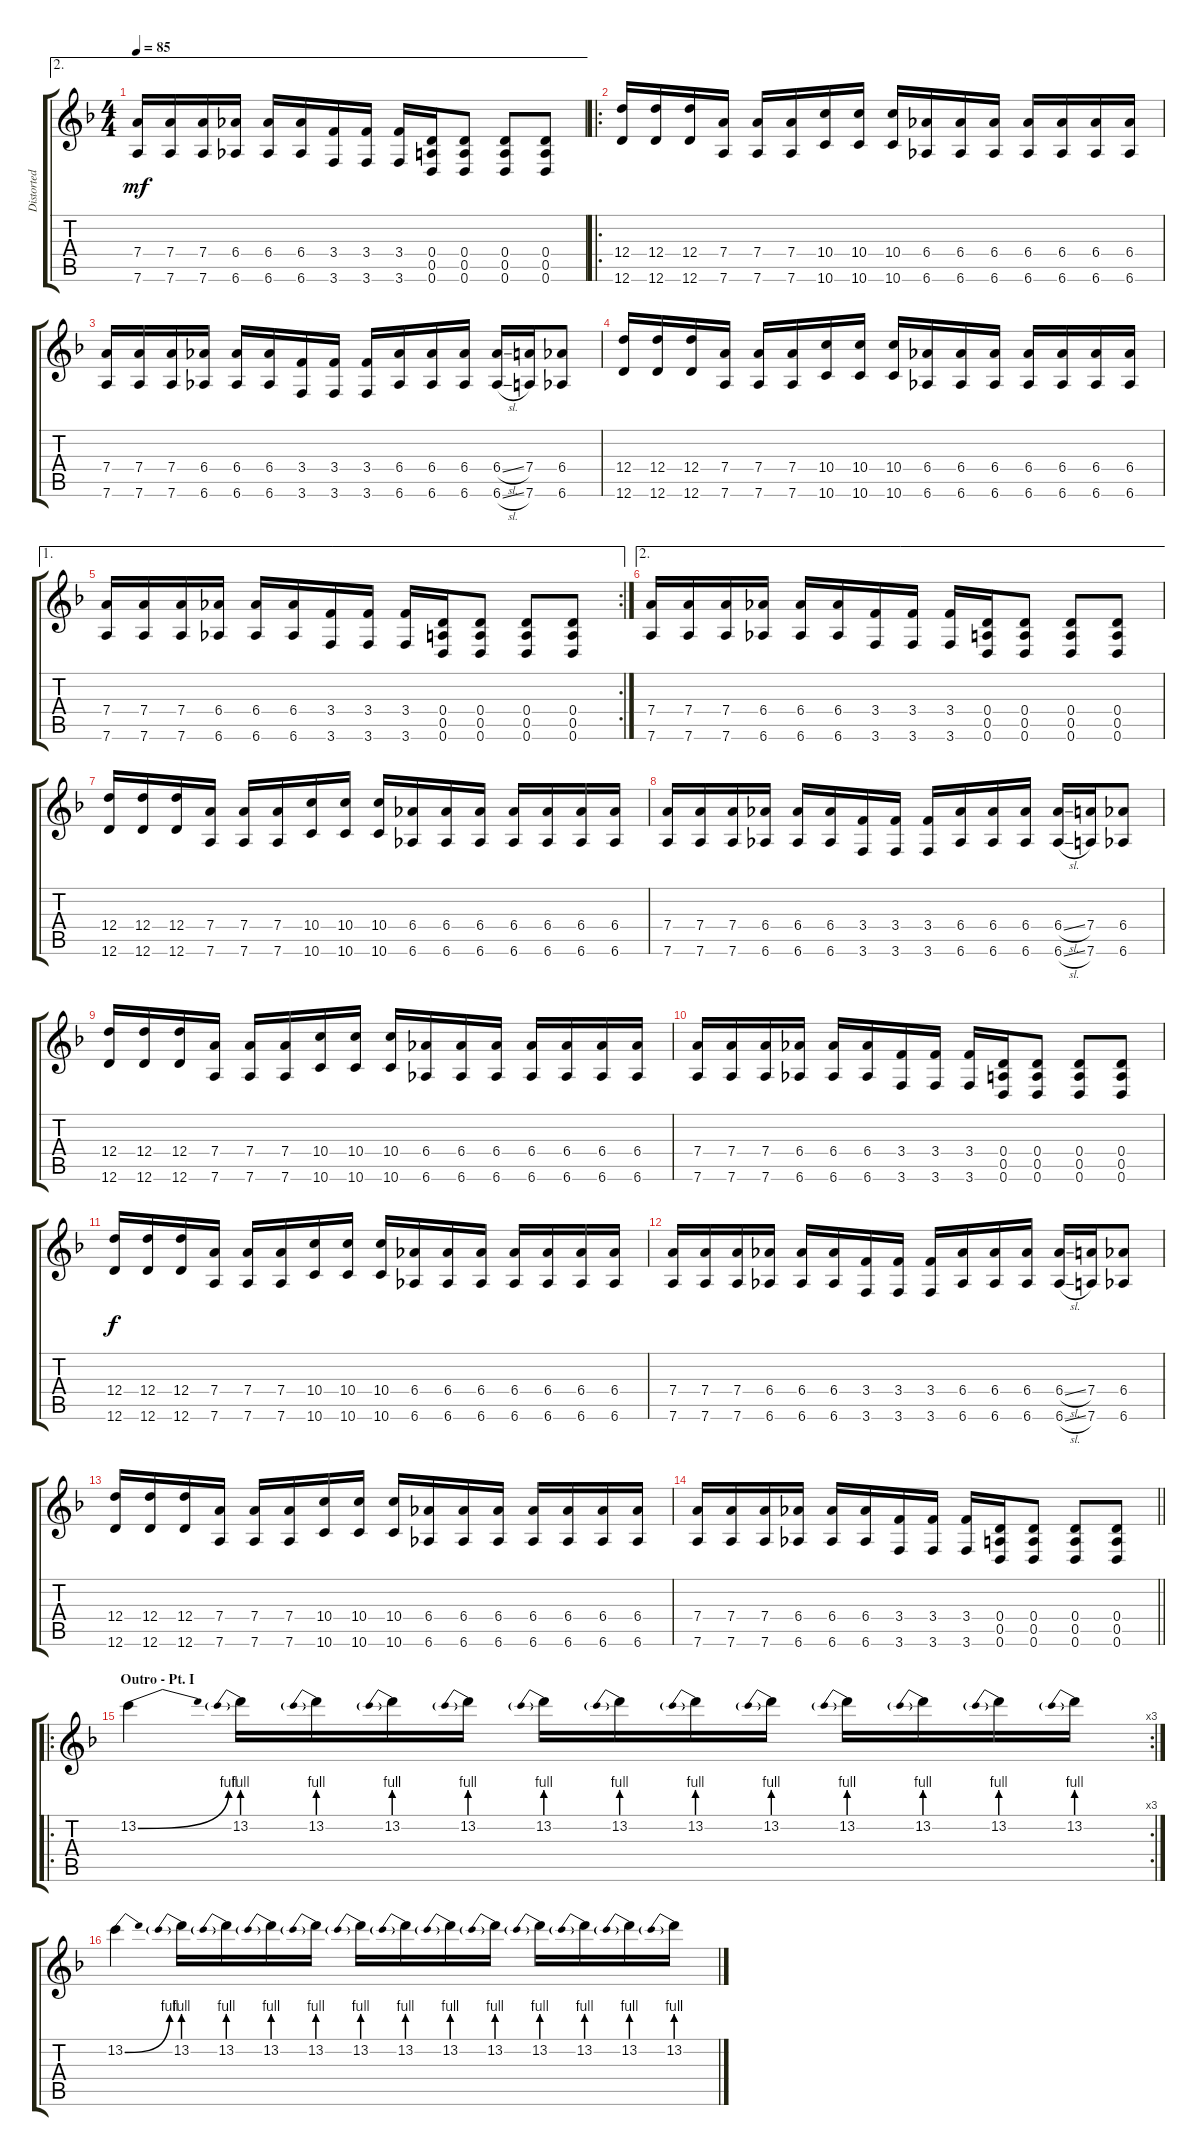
\track ("Distorted Guitar 1" "Distorted ") {instrument distortionguitar}
\staff {score tabs}
\tuning (E4 B3 G3 D3 A2 D2) {hide}
\ae 2
\ts (4 4)
\tempo 85
\clef g2
\ks f
(7.4 7.6).16{dy mf} (7.4 7.6).16 (7.4 7.6).16 (6.4 6.6).16 (6.4 6.6).16 (6.4 6.6).16 (3.4 3.6).16 (3.4 3.6).16 (3.4 3.6).16 (0.4 0.5 0.6).16 (0.4 0.5 0.6).8 (0.4 0.5 0.6).8 (0.4 0.5 0.6).8 |
\ro
(12.4 12.6).16 (12.4 12.6).16 (12.4 12.6).16 (7.4 7.6).16 (7.4 7.6).16 (7.4 7.6).16 (10.4 10.6).16 (10.4 10.6).16 (10.4 10.6).16 (6.4 6.6).16 (6.4 6.6).16 (6.4 6.6).16 (6.4 6.6).16 (6.4 6.6).16 (6.4 6.6).16 (6.4 6.6).16 |
(7.4 7.6).16 (7.4 7.6).16 (7.4 7.6).16 (6.4 6.6).16 (6.4 6.6).16 (6.4 6.6).16 (3.4 3.6).16 (3.4 3.6).16 (3.4 3.6).16 (6.4 6.6).16 (6.4 6.6).16 (6.4 6.6).16 (6.4{sl} 6.6{sl}).16 (7.4 7.6).16 (6.4 6.6).8 |
(12.4 12.6).16 (12.4 12.6).16 (12.4 12.6).16 (7.4 7.6).16 (7.4 7.6).16 (7.4 7.6).16 (10.4 10.6).16 (10.4 10.6).16 (10.4 10.6).16 (6.4 6.6).16 (6.4 6.6).16 (6.4 6.6).16 (6.4 6.6).16 (6.4 6.6).16 (6.4 6.6).16 (6.4 6.6).16 |
\ae 1
\rc 2
(7.4 7.6).16 (7.4 7.6).16 (7.4 7.6).16 (6.4 6.6).16 (6.4 6.6).16 (6.4 6.6).16 (3.4 3.6).16 (3.4 3.6).16 (3.4 3.6).16 (0.4 0.5 0.6).16 (0.4 0.5 0.6).8 (0.4 0.5 0.6).8 (0.4 0.5 0.6).8 |
\ae 2
(7.4 7.6).16 (7.4 7.6).16 (7.4 7.6).16 (6.4 6.6).16 (6.4 6.6).16 (6.4 6.6).16 (3.4 3.6).16 (3.4 3.6).16 (3.4 3.6).16 (0.4 0.5 0.6).16 (0.4 0.5 0.6).8 (0.4 0.5 0.6).8 (0.4 0.5 0.6).8 |
(12.4 12.6).16 (12.4 12.6).16 (12.4 12.6).16 (7.4 7.6).16 (7.4 7.6).16 (7.4 7.6).16 (10.4 10.6).16 (10.4 10.6).16 (10.4 10.6).16 (6.4 6.6).16 (6.4 6.6).16 (6.4 6.6).16 (6.4 6.6).16 (6.4 6.6).16 (6.4 6.6).16 (6.4 6.6).16 |
(7.4 7.6).16 (7.4 7.6).16 (7.4 7.6).16 (6.4 6.6).16 (6.4 6.6).16 (6.4 6.6).16 (3.4 3.6).16 (3.4 3.6).16 (3.4 3.6).16 (6.4 6.6).16 (6.4 6.6).16 (6.4 6.6).16 (6.4{sl} 6.6{sl}).16 (7.4 7.6).16 (6.4 6.6).8 |
(12.4 12.6).16 (12.4 12.6).16 (12.4 12.6).16 (7.4 7.6).16 (7.4 7.6).16 (7.4 7.6).16 (10.4 10.6).16 (10.4 10.6).16 (10.4 10.6).16 (6.4 6.6).16 (6.4 6.6).16 (6.4 6.6).16 (6.4 6.6).16 (6.4 6.6).16 (6.4 6.6).16 (6.4 6.6).16 |
(7.4 7.6).16 (7.4 7.6).16 (7.4 7.6).16 (6.4 6.6).16 (6.4 6.6).16 (6.4 6.6).16 (3.4 3.6).16 (3.4 3.6).16 (3.4 3.6).16 (0.4 0.5 0.6).16 (0.4 0.5 0.6).8 (0.4 0.5 0.6).8 (0.4 0.5 0.6).8 |
(12.4 12.6).16{dy f} (12.4 12.6).16 (12.4 12.6).16 (7.4 7.6).16 (7.4 7.6).16 (7.4 7.6).16 (10.4 10.6).16 (10.4 10.6).16 (10.4 10.6).16 (6.4 6.6).16 (6.4 6.6).16 (6.4 6.6).16 (6.4 6.6).16 (6.4 6.6).16 (6.4 6.6).16 (6.4 6.6).16 |
(7.4 7.6).16 (7.4 7.6).16 (7.4 7.6).16 (6.4 6.6).16 (6.4 6.6).16 (6.4 6.6).16 (3.4 3.6).16 (3.4 3.6).16 (3.4 3.6).16 (6.4 6.6).16 (6.4 6.6).16 (6.4 6.6).16 (6.4{sl} 6.6{sl}).16 (7.4 7.6).16 (6.4 6.6).8 |
(12.4 12.6).16 (12.4 12.6).16 (12.4 12.6).16 (7.4 7.6).16 (7.4 7.6).16 (7.4 7.6).16 (10.4 10.6).16 (10.4 10.6).16 (10.4 10.6).16 (6.4 6.6).16 (6.4 6.6).16 (6.4 6.6).16 (6.4 6.6).16 (6.4 6.6).16 (6.4 6.6).16 (6.4 6.6).16 |
\barLineRight lightlight
(7.4 7.6).16 (7.4 7.6).16 (7.4 7.6).16 (6.4 6.6).16 (6.4 6.6).16 (6.4 6.6).16 (3.4 3.6).16 (3.4 3.6).16 (3.4 3.6).16 (0.4 0.5 0.6).16 (0.4 0.5 0.6).8 (0.4 0.5 0.6).8 (0.4 0.5 0.6).8 |
\ro
\rc 3
\section ("" "Outro - Pt. I")
13.2{be (bend 0 0 60 4)}.4 13.2{be (prebend 0 4 60 4)}.16 13.2{be (prebend 0 4 60 4)}.16 13.2{be (prebend 0 4 60 4)}.16 13.2{be (prebend 0 4 60 4)}.16 13.2{be (prebend 0 4 60 4)}.16 13.2{be (prebend 0 4 60 4)}.16 13.2{be (prebend 0 4 60 4)}.16 13.2{be (prebend 0 4 60 4)}.16 13.2{be (prebend 0 4 60 4)}.16 13.2{be (prebend 0 4 60 4)}.16 13.2{be (prebend 0 4 60 4)}.16 13.2{be (prebend 0 4 60 4)}.16 |
13.2{be (bend 0 0 60 4)}.4 13.2{be (prebend 0 4 60 4)}.16 13.2{be (prebend 0 4 60 4)}.16 13.2{be (prebend 0 4 60 4)}.16 13.2{be (prebend 0 4 60 4)}.16 13.2{be (prebend 0 4 60 4)}.16 13.2{be (prebend 0 4 60 4)}.16 13.2{be (prebend 0 4 60 4)}.16 13.2{be (prebend 0 4 60 4)}.16 13.2{be (prebend 0 4 60 4)}.16 13.2{be (prebend 0 4 60 4)}.16 13.2{be (prebend 0 4 60 4)}.16 13.2{be (prebend 0 4 60 4)}.16
